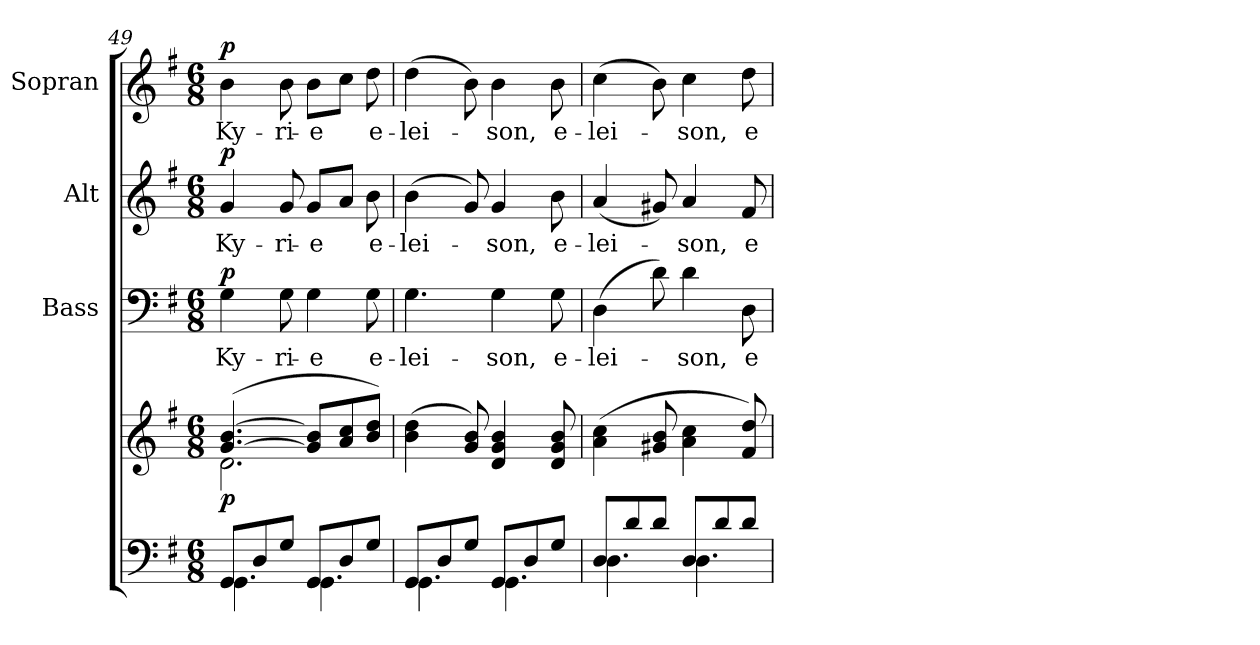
**kern	**kern	**dynam	**kern	**text	**dynam	**kern	**text	**dynam	**kern	**text	**dynam
*part4	*part4	*part4	*part3	*part3	*part3	*part2	*part2	*part2	*part1	*part1	*part1
*staff5	*staff4	*staff4/5	*staff3	*staff3	*staff3	*staff2	*staff2	*staff2	*staff1	*staff1	*staff1
*	*	*	*I"Bass	*	*	*I"Alt	*	*	*I"Sopran	*	*
*	*	*	*I'B.	*	*	*I'A.	*	*	*I'S.	*	*
*clefF4	*clefG2	*	*clefF4	*	*	*clefG2	*	*	*clefG2	*	*
*k[f#]	*k[f#]	*	*k[f#]	*	*	*k[f#]	*	*	*k[f#]	*	*
*G:	*G:	*	*G:	*	*	*G:	*	*	*G:	*	*
*M6/8	*M6/8	*	*M6/8	*	*	*M6/8	*	*	*M6/8	*	*
=49	=49	=49	=49	=49	=49	=49	=49	=49	=49	=49	=49
*^	*^	*	*	*	*	*	*	*	*	*	*
!	!	!	!	!LO:DY:b	!	!LO:LY:b	!LO:DY:a	!	!LO:LY:b	!LO:DY:a	!	!LO:LY:b	!LO:DY:a
8GG/L	4.GG\	([>4.g/ [>4.b/	2.d\	p	4G\	Ky-	p	4g/	Ky-	p	4b\	Ky-	p
8D/	.	.	.	.	.	.	.	.	.	.	.	.	.
!	!	!	!	!	!	!LO:LY:b	!	!	!LO:LY:b	!	!	!LO:LY:b	!
8G/J	.	.	.	.	8G\	-ri-	.	8g/	-ri-	.	8b\	-ri-	.
!	!	!	!	!	!	!LO:LY:b	!	!	!LO:LY:b	!	!	!LO:LY:b	!
8GG/L	4.GG\	8g/] 8b/]L	.	.	4G\	-e	.	8g/L	-e	.	8b\L	-e	.
8D/	.	8a/ 8cc/	.	.	.	.	.	8a/J	.	.	8cc\J	.	.
!	!	!	!	!	!	!LO:LY:b	!	!	!LO:LY:b	!	!	!LO:LY:b	!
8G/J	.	8b/ 8dd/J)	.	.	8G\	e-	.	8b\	e-	.	8dd\	e-	.
*	*	*v	*v	*	*	*	*	*	*	*	*	*	*
=50	=50	=50	=50	=50	=50	=50	=50	=50	=50	=50	=50	=50
!	!	!	!	!	!LO:LY:b	!	!	!LO:LY:b	!	!	!LO:LY:b	!
8GG/L	4.GG\	(>4b\ 4dd\	.	4.G\	-lei-	.	(>4b\	-lei-	.	(>4dd\	-lei-	.
8D/	.	.	.	.	.	.	.	.	.	.	.	.
8G/J	.	8g/ 8b/)	.	.	.	.	8g/)	.	.	8b\)	.	.
!	!	!	!	!	!LO:LY:b	!	!	!LO:LY:b	!	!	!LO:LY:b	!
8GG/L	4.GG\	4d/ 4g/ 4b/	.	4G\	-son,	.	4g/	-son,	.	4b\	-son,	.
8D/	.	.	.	.	.	.	.	.	.	.	.	.
!	!	!	!	!	!LO:LY:b	!	!	!LO:LY:b	!	!	!LO:LY:b	!
8G/J	.	8d/ 8g/ 8b/	.	8G\	e-	.	8b\	e-	.	8b\	e-	.
=51	=51	=51	=51	=51	=51	=51	=51	=51	=51	=51	=51	=51
!	!	!	!	!	!LO:LY:b	!	!	!LO:LY:b	!	!	!LO:LY:b	!
8D/L	4.D\	(>4a\ 4cc\	.	(>4D\	-lei-	.	(<4a/	-lei-	.	(>4cc\	-lei-	.
8d/	.	.	.	.	.	.	.	.	.	.	.	.
8d/J	.	8g#X/ 8b/	.	8d\)	.	.	8g#X/)	.	.	8b\)	.	.
!	!	!	!	!	!LO:LY:b	!	!	!LO:LY:b	!	!	!LO:LY:b	!
8D/L	4.D\	4a\ 4cc\	.	4d\	-son,	.	4a/	-son,	.	4cc\	-son,	.
8d/	.	.	.	.	.	.	.	.	.	.	.	.
!	!	!	!	!	!LO:LY:b	!	!	!LO:LY:b	!	!	!LO:LY:b	!
8d/J	.	8f#/ 8dd/)	.	8D\	e-	.	8f#/	e-	.	8dd\	e-	.
*v	*v	*	*	*	*	*	*	*	*	*	*	*
=	=	=	=	=	=	=	=	=	=	=	=
*-	*-	*-	*-	*-	*-	*-	*-	*-	*-	*-	*-
